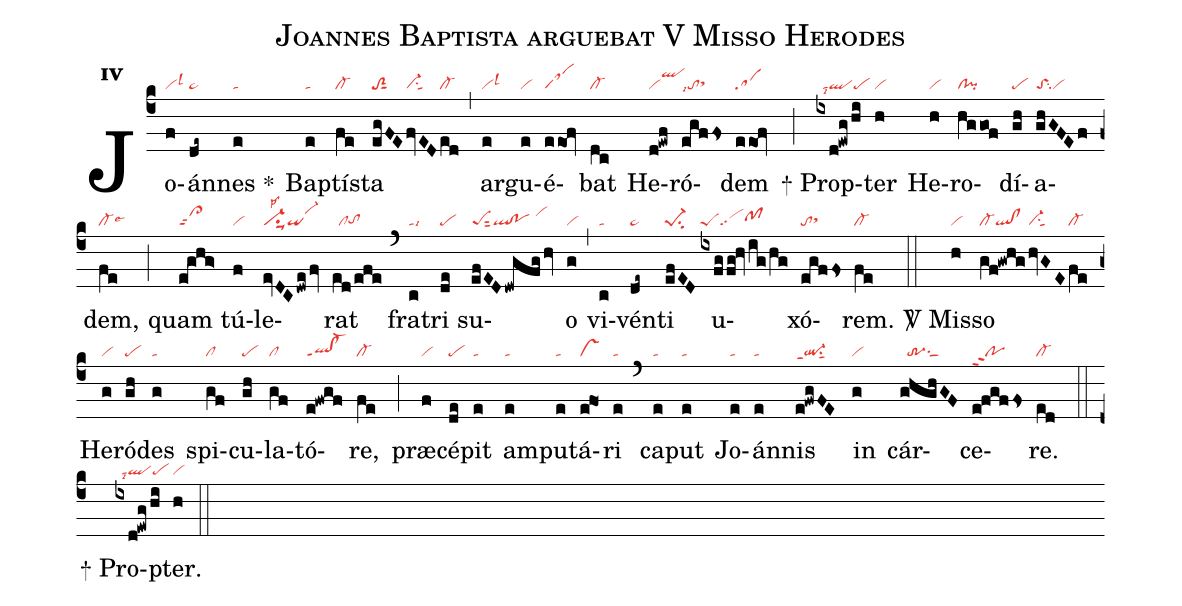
name:Joannes Baptista arguebat V Misso Herodes;
office-part:re;
mode:4;
nabc-lines:1;
%%
initial-style: 1;
name:Joannes Baptista arguebat;
mode: 4;
office-part: Responsorium;
annotation: Resp.;
annotation: iv;
nabc-lines:1;
%%
(c4) Jo(f|vilsl3)án(de~|ta>)nes <sp>*</sp>(e|ta) Bap(e|ta)tís(fe|cl-)ta(egFE|toS2sut1|fvED|vi-su1sut1|ed|cl-) (,) ar(e|vilsl3)gu(e|vi)é(eeof|saM)bat(dc|cl-) He(d!ewf|viqlhk)ró(egffs|tolsi7sthh)dem(eeof|sa) (;)
<sp>+</sp> Prop(ixd!ewg/hi|//talsi8qlpe)ter(h|vi) He(h|vi)ro(hggof|cl!pi)dí(gh|pe)a(ghGFEf|toSsu2vi)dem,(fe|cl-lse6) (;) quam(e@g@hg>|cl>ppt2) tú(f|vi)le(evDC/dwe/fv|vi-su1suu1lsp2qivi-hk)rat(ed/efe|//cltohg) (`) fra(c|talsi3)tri(de|pe) su(efEDdwgfg/hv|peSsut2ql!po/vihj)o(g|vi) (,) vi(c|ta)vén(de~|ta>)ti(efED|pe-1su2) u(ixfg/fg!hv/ig/hg|peSscpfhh)xó(egffs|tosthh)rem.(fe|cl-) (::)

<sp>V/</sp> Mis(h|vi)so(gf!gwhg|cl-ql!cl|hvGE|vi-su1sut1|fe|cl-) He(g|vi)ró(gh|pe)des(g|ta) spi(gf|cl)cu(gh|pe)la(gf|cl)tó(e!fwgf|ql!cl-ppt1)re,(fe|cl-) (;) præ(f|vi)cé(de|pe)pit(e|ta) am(e|ta)pu(e|ta)tá(efO1|vs)ri(e|ta) (`) ca(e|ta)put(e|ta) Jo(e|ta)án(e|ta)nis(e!fwgFE|ql-ppt1su1sut1) in(g|vi) cár(ghghGF|//tr-3su1sut1)ce(e!fgffs|poppt2)re.(ed|cl-) (::)
<sp>+</sp> Pro(ixd!ewg/hi|//talsi8qlpe)pter.(h|vi) (::)
